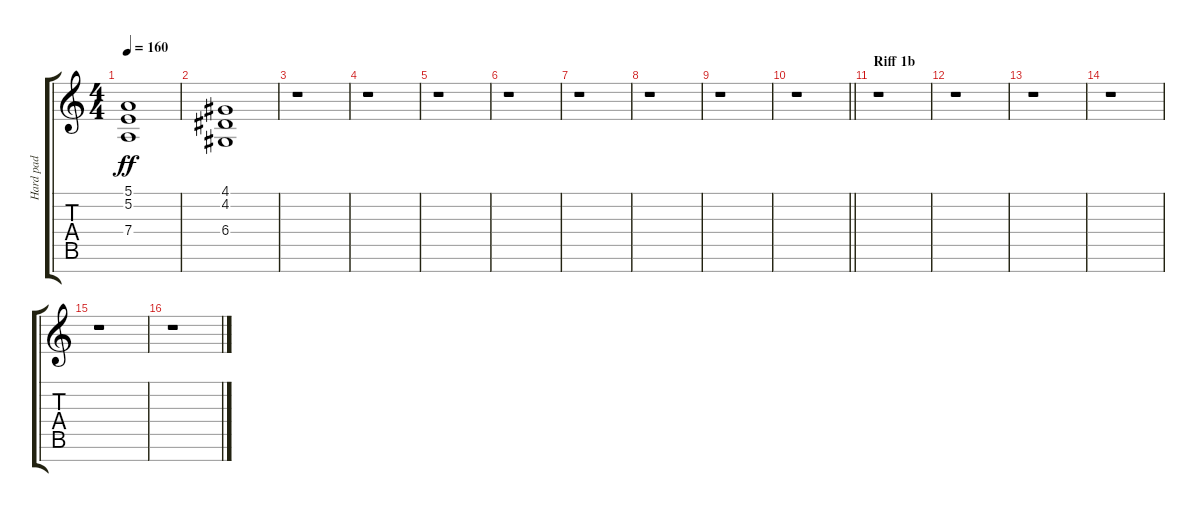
\track ("Hard pad" "Hard pad") {instrument pad2warm}
\staff {score tabs}
\tuning (E4 B3 G3 D3 A2 E2 B1) {hide}
\ts (4 4)
\tempo 160
\clef g2
\ks c
(5.1 5.2 7.4).1{dy ff} |
(4.1 4.2 6.4).1 |
r.1 |
r.1 |
r.1 |
r.1 |
r.1 |
r.1 |
r.1 |
\barLineRight lightlight
r.1 |
\section ("" "Riff 1b")
r.1 |
r.1 |
r.1 |
r.1 |
r.1 |
r.1
